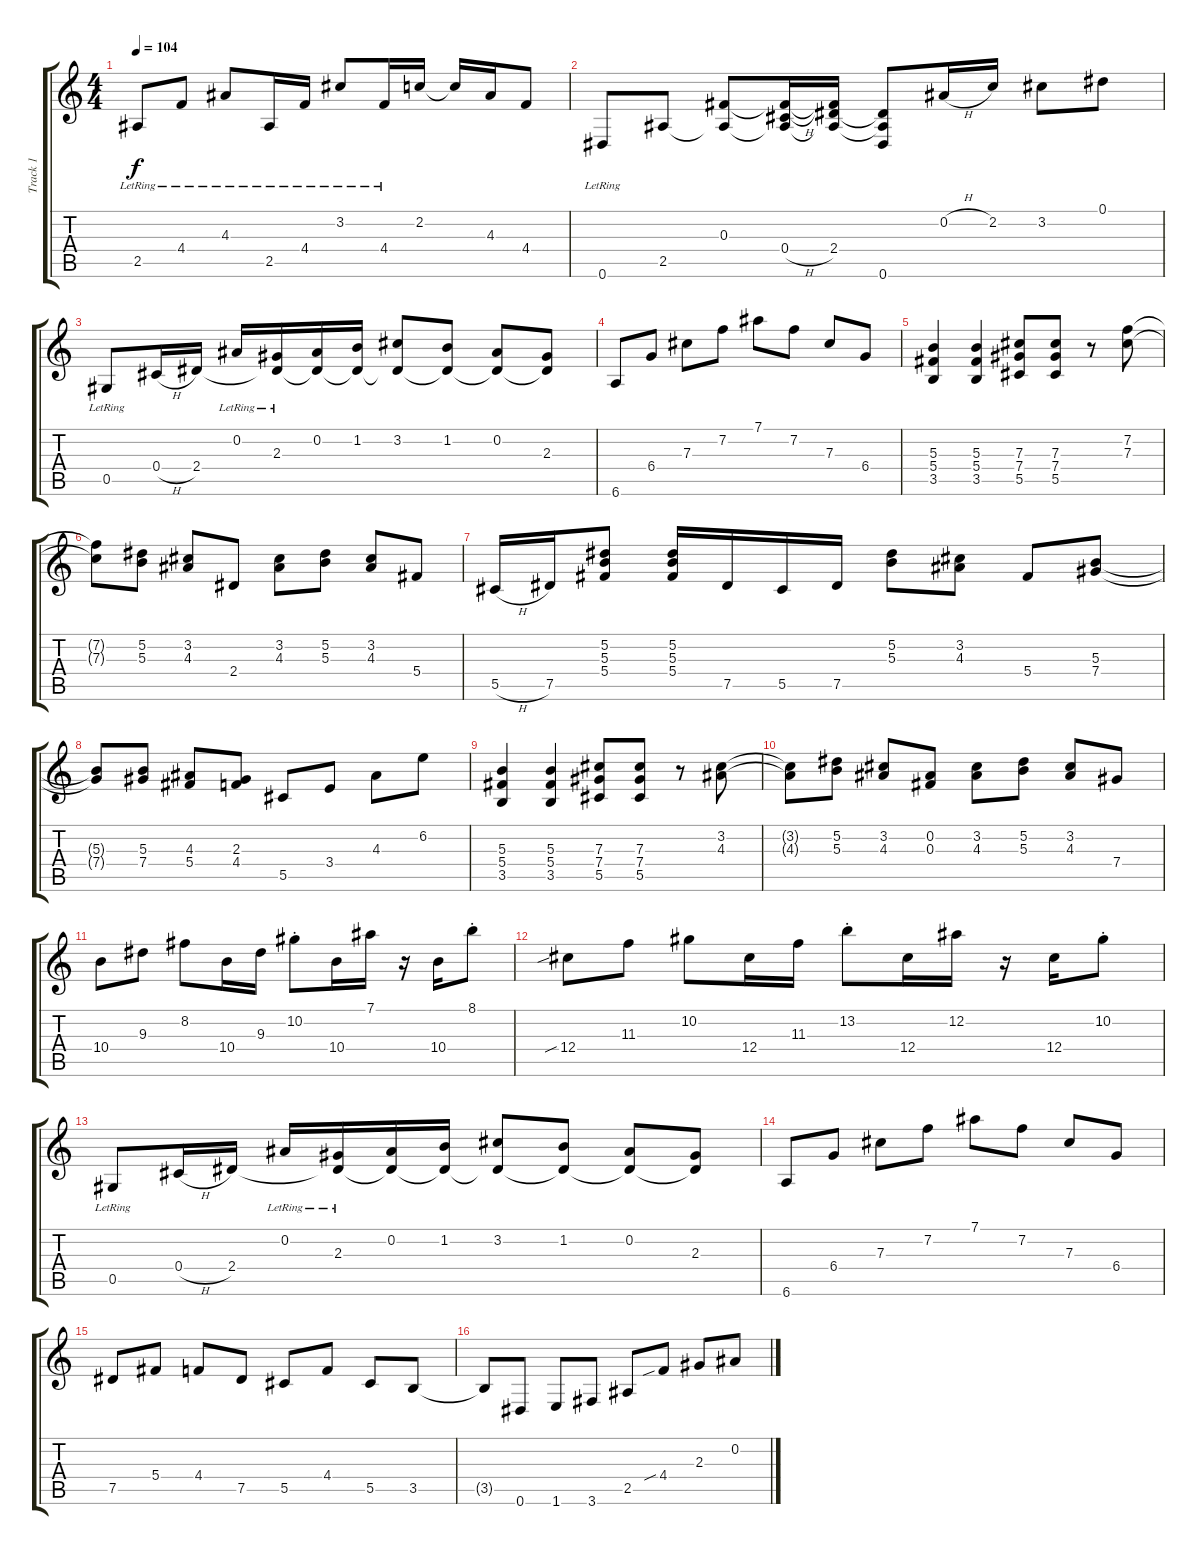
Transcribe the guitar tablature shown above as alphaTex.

\track ("Track 1" "Track 1") {instrument overdrivenguitar}
\staff {score tabs}
\tuning (Eb4 Bb3 Gb3 Db3 Ab2 Eb2) {hide}
\ts (4 4)
\tempo 104
\clef g2
\ks c
2.5{lr}.8{dy f} 4.4{lr}.8 4.3{lr}.8 2.5{lr}.16 4.4{lr}.16 3.2{lr}.8 4.4{lr}.16 2.2.16 2.2{t}.16 4.3.16 4.4.8 |
0.6{lr}.8 2.5.8 (0.3 2.5{t}).8 (0.3{t} 0.4{h} 2.5{t}).16 (0.3{t} 2.4 2.5{t}).16 (2.4{t} 2.5{t} 0.6).8 0.2{h}.16 2.2.16 3.2.8 0.1.8 |
0.5{lr}.8 0.4{h}.16 2.4.16 0.2{lr}.16 (2.3{lr} 2.4{t}).16 (0.2 2.4{t}).16 (1.2 2.4{t}).16 (3.2 2.4{t}).8 (1.2 2.4{t}).8 (0.2 2.4{t}).8 (2.3 2.4{t}).8 |
6.6.8 6.4.8 7.3.8 7.2.8 7.1.8 7.2.8 7.3.8 6.4.8 |
(5.3 5.4 3.5).4 (5.3 5.4 3.5).4 (7.3 7.4 5.5).8 (7.3 7.4 5.5).8 r.8 (7.2 7.3).8 |
(7.2{t} 7.3{t}).8 (5.2 5.3).8 (3.2 4.3).8 2.4.8 (3.2 4.3).8 (5.2 5.3).8 (3.2 4.3).8 5.4.8 |
5.5{h}.16 7.5.16 (5.2 5.3 5.4).8 (5.2 5.3 5.4).16 7.5.16 5.5.16 7.5.16 (5.2 5.3).8 (3.2 4.3).8 5.4.8 (5.3 7.4).8 |
(5.3{t} 7.4{t}).8 (5.3 7.4).8 (4.3 5.4).8 (2.3 4.4).8 5.5.8 3.4.8 4.3.8 6.2.8 |
(5.3 5.4 3.5).4 (5.3 5.4 3.5).4 (7.3 7.4 5.5).8 (7.3 7.4 5.5).8 r.8 (3.2 4.3).8 |
(3.2{t} 4.3{t}).8 (5.2 5.3).8 (3.2 4.3).8 (0.2 0.3).8 (3.2 4.3).8 (5.2 5.3).8 (3.2 4.3).8 7.4.8 |
10.4.8 9.3.8 8.2.8 10.4.16 9.3.16 10.2{st}.8 10.4.16 7.1.16 r.16 10.4.16 8.1{st}.8 |
12.4{sib}.8 11.3.8 10.2.8 12.4.16 11.3.16 13.2{st}.8 12.4.16 12.2.16 r.16 12.4.16 10.2{st}.8 |
0.5{lr}.8 0.4{h}.16 2.4.16 0.2{lr}.16 (2.3{lr} 2.4{t}).16 (0.2 2.4{t}).16 (1.2 2.4{t}).16 (3.2 2.4{t}).8 (1.2 2.4{t}).8 (0.2 2.4{t}).8 (2.3 2.4{t}).8 |
6.6.8 6.4.8 7.3.8 7.2.8 7.1.8 7.2.8 7.3.8 6.4.8 |
7.5.8 5.4.8 4.4.8 7.5.8 5.5.8 4.4.8 5.5.8 3.5.8 |
3.5{t}.8 0.6.8 1.6.8 3.6.8 2.5.8 4.4{sib}.8 2.3.8 0.2.8
